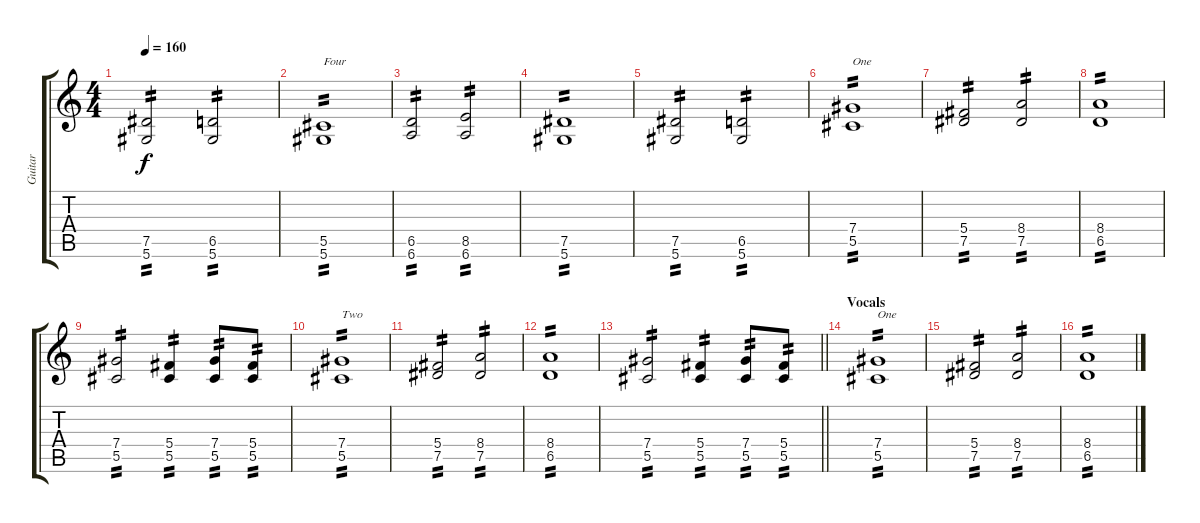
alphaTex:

\track ("Guitar" "Guitar") {instrument distortionguitar}
\staff {score tabs}
\tuning (Eb4 Bb3 Gb3 Db3 Ab2 Eb2) {hide}
\ts (4 4)
\tempo 160
\clef g2
\ks c
(7.5 5.6).2{tp 2 dy f} (6.5 5.6).2{tp 2} |
(5.5 5.6).1{txt "Four" tp 2} |
(6.5 6.6).2{tp 2} (8.5 6.6).2{tp 2} |
(7.5 5.6).1{tp 2} |
(7.5 5.6).2{tp 2} (6.5 5.6).2{tp 2} |
(7.4 5.5).1{txt "One" tp 2} |
(5.4 7.5).2{tp 2} (8.4 7.5).2{tp 2} |
(8.4 6.5).1{tp 2} |
(7.4 5.5).2{tp 2} (5.4 5.5).4{tp 2} (7.4 5.5).8{tp 2} (5.4 5.5).8{tp 2} |
(7.4 5.5).1{txt "Two" tp 2} |
(5.4 7.5).2{tp 2} (8.4 7.5).2{tp 2} |
(8.4 6.5).1{tp 2} |
\barLineRight lightlight
(7.4 5.5).2{tp 2} (5.4 5.5).4{tp 2} (7.4 5.5).8{tp 2} (5.4 5.5).8{tp 2} |
\section ("" "Vocals")
(7.4 5.5).1{txt "One" tp 2} |
(5.4 7.5).2{tp 2} (8.4 7.5).2{tp 2} |
(8.4 6.5).1{tp 2}
